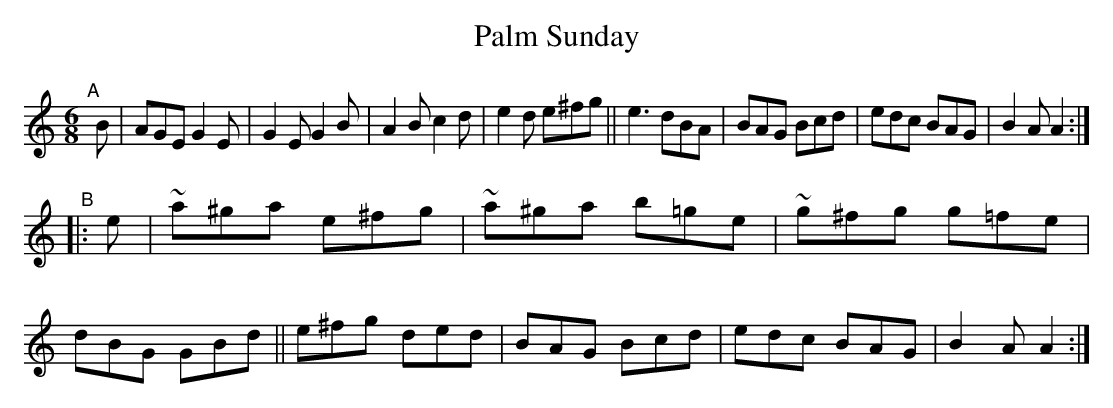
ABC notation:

X:1
T: Palm Sunday
M: 6/8
L: 1/8
K: Am
"^A"[|]B |\
AGE G2E | G2E G2B | A2B c2d | e2d e^fg ||\
e3 dBA | BAG Bcd | edc BAG | B2A A2 :|
"^B"|: e |\
~a^ga e^fg | ~a^ga b=ge | ~g^fg g=fe | dBG GBd ||\
e^fg ded | BAG Bcd | edc BAG | B2A A2 :|
